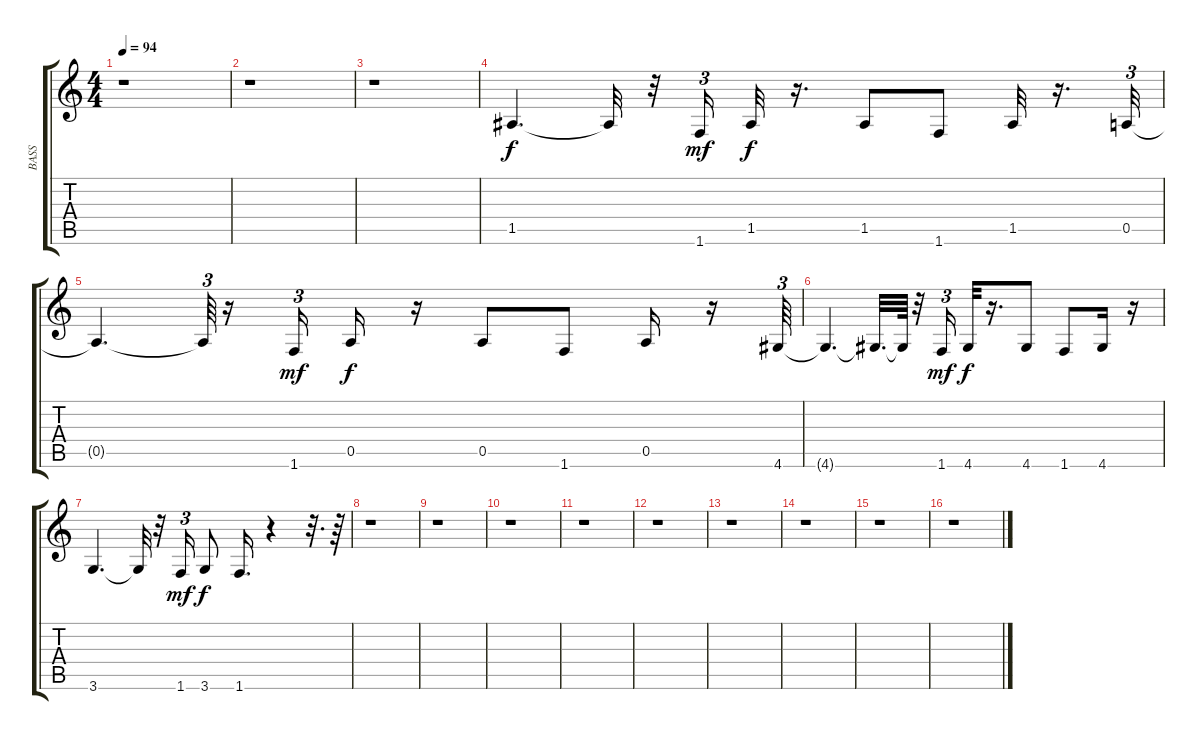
\track ("BASS" "BASS") {instrument electricbassfinger}
\staff {score tabs}
\tuning (E4 B3 G3 D3 A2 E2) {hide}
\ts (4 4)
\tempo 94
\clef g2
\ks c
r.1{dy f} |
r.1 |
r.1 |
1.5.4{d} 1.5{t}.32 r.32 1.6.16{tu (3 2) dy mf} 1.5.32{dy f} r.16{d} 1.5.8 1.6.8 1.5.32 r.16{d} 0.5.32{tu (3 2)} |
0.5{t}.4{d} 0.5{t}.64{tu (3 2)} r.16 1.6.16{tu (3 2) dy mf} 0.5.16{dy f} r.16 0.5.8 1.6.8 0.5.16 r.16 4.6.64{tu (3 2)} |
4.6{t}.4{d} 4.6{t}.32{d} 4.6{t}.64 r.32 1.6.16{tu (3 2) dy mf} 4.6.32{dy f} r.16{d} 4.6.8 1.6.8 4.6.16 r.16 |
3.6.4{d} 3.6{t}.32 r.32 1.6.16{tu (3 2) dy mf} 3.6.8{dy f} 1.6.16{d} r.4 r.32{d} r.64 |
r.1 |
r.1 |
r.1 |
r.1 |
r.1 |
r.1 |
r.1 |
r.1 |
r.1
